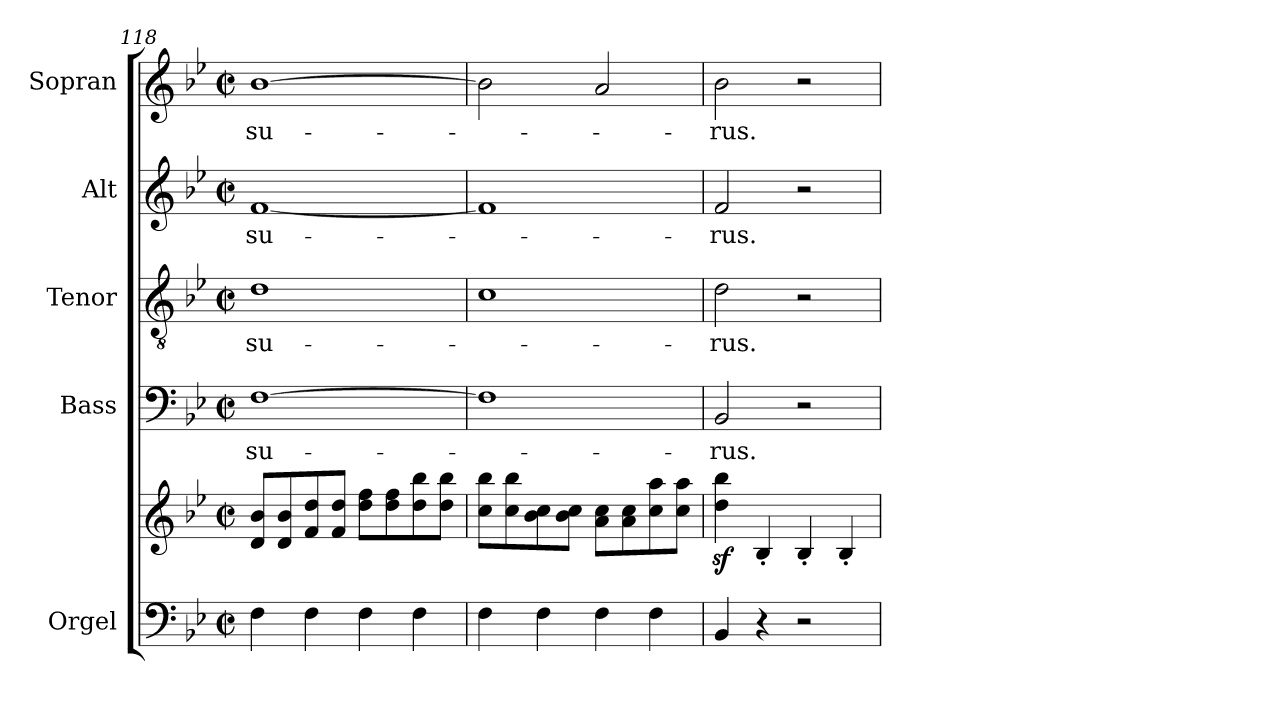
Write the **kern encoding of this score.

**kern	**kern	**kern	**text	**kern	**text	**kern	**text	**kern	**text
*part5	*part5	*part4	*part4	*part3	*part3	*part2	*part2	*part1	*part1
*staff6	*staff5	*staff4	*staff4	*staff3	*staff3	*staff2	*staff2	*staff1	*staff1
*I"Orgel	*	*I"Bass	*	*I"Tenor	*	*I"Alt	*	*I"Sopran	*
*I'Org.	*	*I'B.	*	*I'T.	*	*I'A.	*	*I'S.	*
!!LO:LB:g=z
*clefF4	*clefG2	*clefF4	*	*clefGv2	*	*clefG2	*	*clefG2	*
*k[b-e-]	*k[b-e-]	*k[b-e-]	*	*k[b-e-]	*	*k[b-e-]	*	*k[b-e-]	*
*B-:	*B-:	*B-:	*	*B-:	*	*B-:	*	*B-:	*
*M2/2	*M2/2	*M2/2	*	*M2/2	*	*M2/2	*	*M2/2	*
*met(c|)	*met(c|)	*met(c|)	*	*met(c|)	*	*met(c|)	*	*met(c|)	*
=118	=118	=118	=118	=118	=118	=118	=118	=118	=118
!	!	!	!LO:LY:b	!	!LO:LY:b	!	!LO:LY:b	!	!LO:LY:b
4F\	8d/ 8b-/L	[1F	-su-	1d	-su-	[1f	-su-	[1b-	-su-
.	8d/ 8b-/	.	.	.	.	.	.	.	.
4F\	8f/ 8dd/	.	.	.	.	.	.	.	.
.	8f/ 8dd/J	.	.	.	.	.	.	.	.
4F\	8dd\ 8ff\L	.	.	.	.	.	.	.	.
.	8dd\ 8ff\	.	.	.	.	.	.	.	.
4F\	8dd\ 8bb-\	.	.	.	.	.	.	.	.
.	8dd\ 8bb-\J	.	.	.	.	.	.	.	.
=119	=119	=119	=119	=119	=119	=119	=119	=119	=119
4F\	8cc\ 8bb-\L	1F]	.	1c	.	1f]	.	2b-\]	.
.	8cc\ 8bb-\	.	.	.	.	.	.	.	.
4F\	8b-\ 8cc\	.	.	.	.	.	.	.	.
.	8b-\ 8cc\J	.	.	.	.	.	.	.	.
4F\	8a\ 8cc\L	.	.	.	.	.	.	2a/	.
.	8a\ 8cc\	.	.	.	.	.	.	.	.
4F\	8cc\ 8aa\	.	.	.	.	.	.	.	.
.	8cc\ 8aa\J	.	.	.	.	.	.	.	.
=120	=120	=120	=120	=120	=120	=120	=120	=120	=120
!	!	!	!LO:LY:b	!	!LO:LY:b	!	!LO:LY:b	!	!LO:LY:b
4BB-/	4dd\z< 4bb-\z<	2BB-/	-rus.	2d\	-rus.	2f/	-rus.	2b-\	-rus.
4r	4B-'</	.	.	.	.	.	.	.	.
2r	4B-'</	2r	.	2r	.	2r	.	2r	.
.	4B-'</	.	.	.	.	.	.	.	.
=	=	=	=	=	=	=	=	=	=
*-	*-	*-	*-	*-	*-	*-	*-	*-	*-
